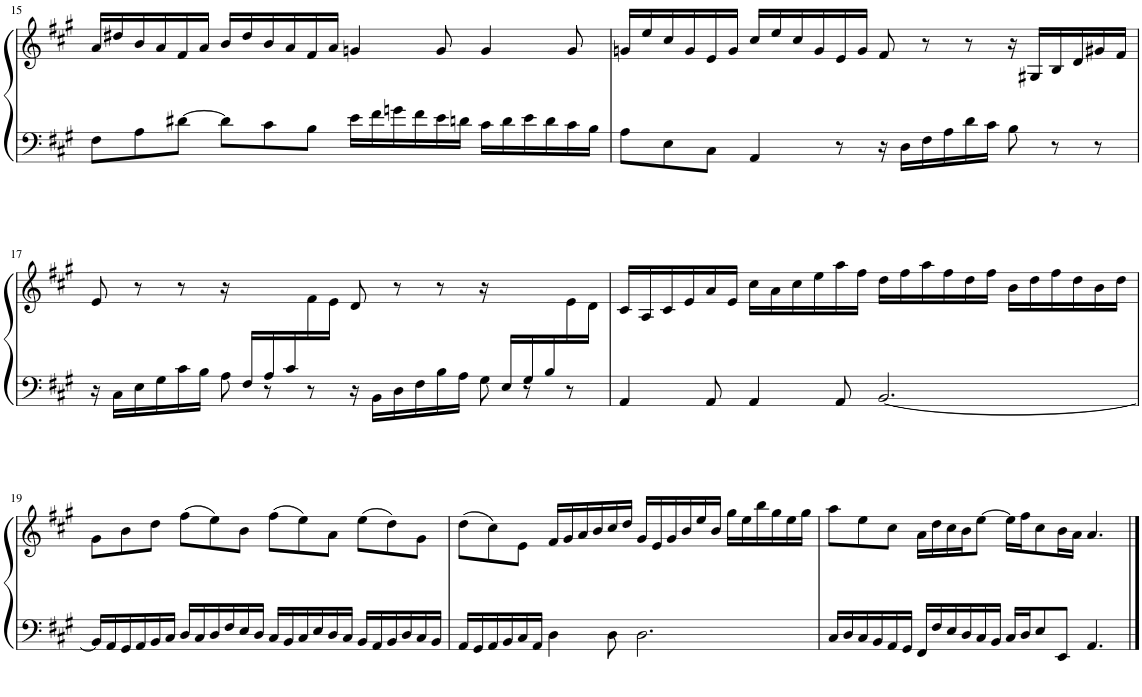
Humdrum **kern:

**kern	**kern
*part1	*part1
*staff2	*staff1
*I"Piano	*
*I'Pno.	*
!!LO:PB:g=z
*clefF4	*clefG2
*k[f#c#g#]	*k[f#c#g#]
*M12/8	*M12/8
=15	=15
8F#\L	16a/LL
.	16dd#X/
8A\	16b/
.	16a/
[8d#X\J	16f#/
.	16a/JJ
8d#\L]	16b/LL
.	16dd#/
8c#\	16b/
.	16a/
8B\J	16f#/
.	16a/JJ
16e\LL	4gn/
16f#\	.
16gn\	.
16f#\	.
16e\	8g/
16dn\JJ	.
16c#\LL	4g/
16d\	.
16e\	.
16d\	.
16c#\	8g/
16B\JJ	.
=16	=16
8A\L	16gn/LL
.	16ee/
8E\	16cc#/
.	16g/
8C#\J	16e/
.	16g/JJ
4AA/	16cc#/LL
.	16ee/
.	16cc#/
.	16g/
8r	16e/
.	16g/JJ
16r	8f#/
16D\LL	.
16F#\	8r
16A\	.
16d\	8r
16c#\JJ	.
8B\	16r
.	16G#X/LL
8r	16B/
.	16d/
8r	16g#X/
.	16f#/JJ
!!LO:LB:g=z
=17	=17
*^	*
4..ryy	16r	8e/
.	16C#\LL	.
.	16E\	8r
.	16G#\	.
.	16c#\	8r
.	16B\JJ	.
.	8A\	16r
16F#/LL	.	8.ryy
16A/	8r	.
16c#/	.	.
16ryy	8r	16f#\
.	.	16e\JJ
.	16r	8d/
.	16BB\LL	.
.	16D\	8r
.	16F#\	.
.	16B\	8r
.	16A\JJ	.
.	8G#\	16r
16E/LL	.	8.ryy
16G#/	8r	.
16B/	.	.
8ryy	8r	16e\
.	.	16d\JJ
*v	*v	*
=18	=18
4AA/	16c#/LL
.	16A/
.	16c#/
.	16e/
8AA/	16a/
.	16e/JJ
4AA/	16cc#\LL
.	16a\
.	16cc#\
.	16ee\
8AA/	16aa\
.	16ff#\JJ
[2.BB/	16dd\LL
.	16ff#\
.	16aa\
.	16ff#\
.	16dd\
.	16ff#\JJ
.	16b\LL
.	16dd\
.	16ff#\
.	16dd\
.	16b\
.	16dd\JJ
!!LO:LB:g=z
=19	=19
16BB/LL]	8g#\L
16AA/	.
16GG#/	8b\
16AA/	.
16BB/	8dd\J
16C#/JJ	.
16D/LL	(8ff#\L
16C#/	.
16D/	8ee\)
16F#/	.
16E/	8b\J
16D/JJ	.
16C#/LL	(8ff#\L
16BB/	.
16C#/	8ee\)
16E/	.
16D/	8a\J
16C#/JJ	.
16BB/LL	(8ee\L
16AA/	.
16BB/	8dd\)
16D/	.
16C#/	8g#\J
16BB/JJ	.
=20	=20
16AA/LL	(8dd\L
16GG#/	.
16AA/	8cc#\)
16BB/	.
16C#/	8e\J
16AA/JJ	.
4D\	16f#/LL
.	16g#/
.	16a/
.	16b/
8D\	16cc#/
.	16dd/JJ
2.D\	16g#/LL
.	16e/
.	16g#/
.	16b/
.	16ee/
.	16b/JJ
.	16gg#\LL
.	16ee\
.	16bb\
.	16gg#\
.	16ee\
.	16gg#\JJ
=21	=21
16C#/LL	8aa\L
16D/	.
16C#/	8ee\
16BB/	.
16AA/	8cc#\J
16GG#/JJ	.
16FF#/LL	16a\LL
16F#/	16dd\
16E/	16cc#\
16D/	16b\J
16C#/	[8ee\J
16BB/JJ	.
16C#/LL	16ee\LL]
16D/J	16ff#\J
8E/	8cc#\
8EE/J	16b\L
.	16a\JJ
4.AA/	4.a/
==	==
*-	*-
